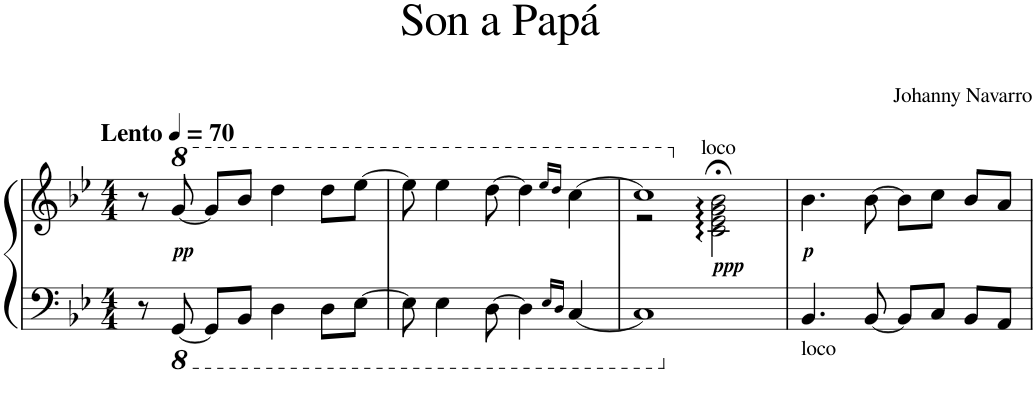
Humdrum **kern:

**kern	**kern
*part1	*part1
*staff2	*staff1
*I"Piano	*
*I'Pno.	*
*clefF4	*clefG2
*k[b-e-]	*k[b-e-]
*M4/4	*M4/4
*MM70	*MM70
=1	=1
!	!LO:TX:a:B:t=Lento
8r	8r
*8ba	*
*	*8va
!	!LO:TX:b:Bi:t=pp
[8GGG/	[8gg/
8GGG/L]	8gg/L]
8BBB-/J	8bb-/J
4DD\	4ddd\
8DD\L	8ddd\L
[8EE-\J	[8eee-\J
=2	=2
8EE-\]	8eee-\]
4EE-\	4eee-\
[8DD\	[8ddd\
4DD\]	4ddd\]
16qEE-/LL	16qeee-/LL
16qDD/JJ	16qddd/JJ
[4CC/	[4ccc\
=3	=3
*	*^
1CC]	1ccc]	2r
!	!	!LO:TX:a:t=loco
!	!	!LO:TX:b:Bi:t=ppp
.	.	2cc\:;< 2ee-\:;< 2gg\:;< 2bb-\:;<
*	*v	*v
=4	=4
*X8ba	*
*	*X8va
*	*^
!	!LO:TX:b:Bi:t=p	!
!LO:TX:b:t=loco	!	!
*	*v	*v
4.BB-/	4.b-\
[8BB-/	[8b-\
8BB-/L]	8b-\L]
8C/J	8cc\J
8BB-/L	8b-/L
8AA/J	8a/J
=	=
*-	*-
